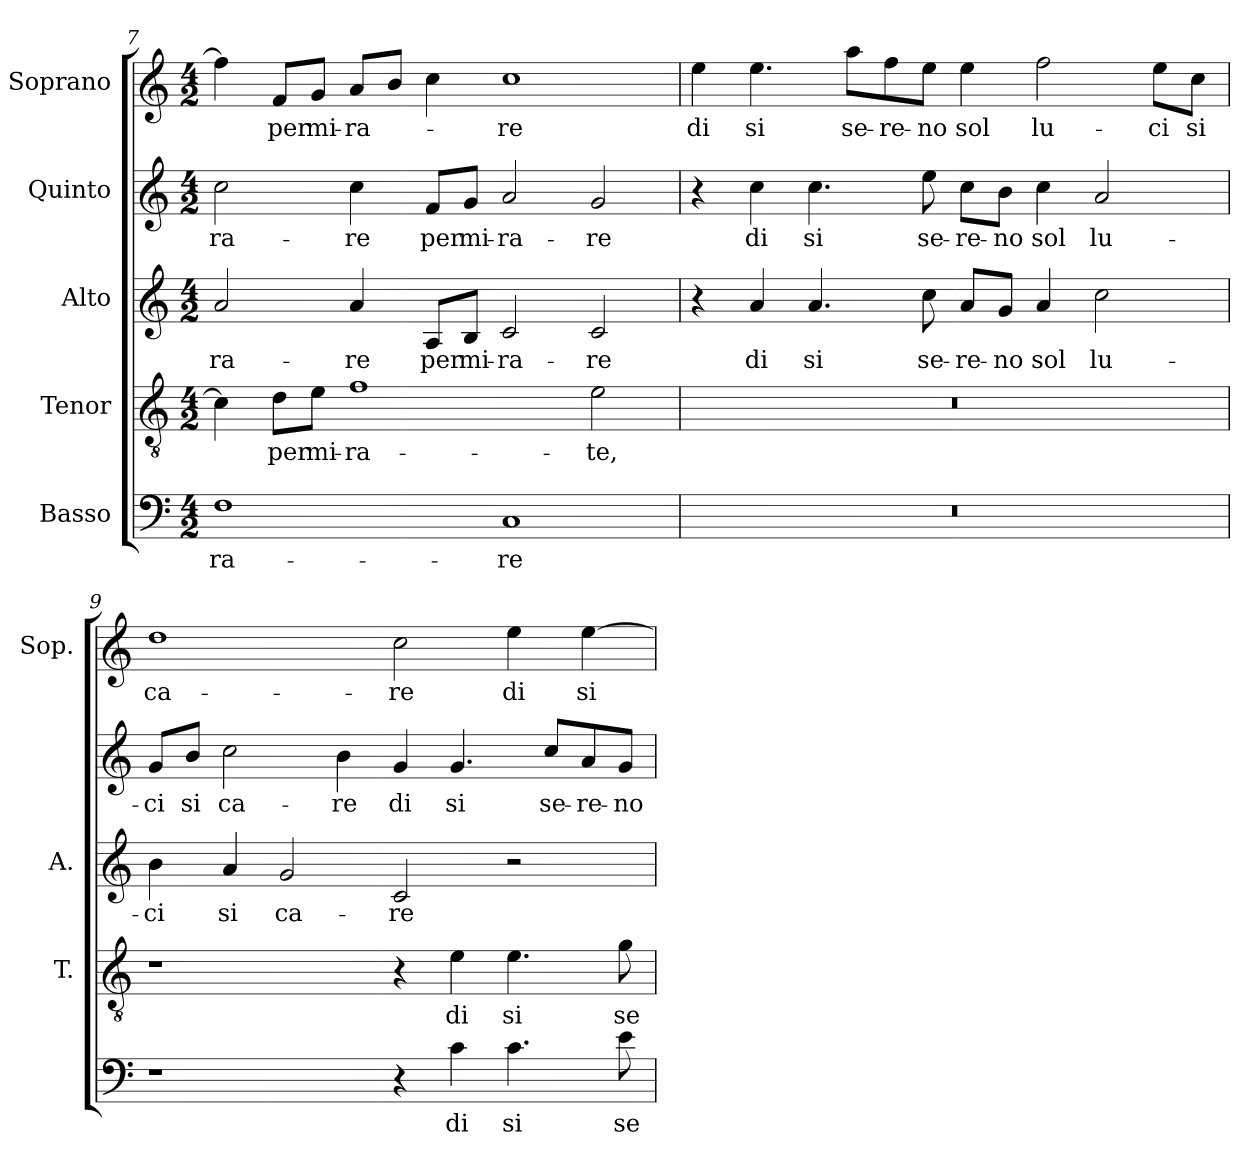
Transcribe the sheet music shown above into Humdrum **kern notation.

**kern	**text	**kern	**text	**kern	**text	**kern	**text	**kern	**text
*part5	*part5	*part4	*part4	*part3	*part3	*part2	*part2	*part1	*part1
*staff5	*staff5	*staff4	*staff4	*staff3	*staff3	*staff2	*staff2	*staff1	*staff1
*I"Basso	*	*I"Tenor	*	*I"Alto	*	*I"Quinto	*	*I"Soprano	*
*	*	*I'T.	*	*I'A.	*	*	*	*I'Sop.	*
*clefF4	*	*clefGv2	*	*clefG2	*	*clefG2	*	*clefG2	*
*	*	*ITrd7c12	*	*	*	*	*	*	*
*k[]	*	*k[]	*	*k[]	*	*k[]	*	*k[]	*
*C:	*	*C:	*	*C:	*	*C:	*	*C:	*
*M4/2	*	*M4/2	*	*M4/2	*	*M4/2	*	*M4/2	*
=7	=7	=7	=7	=7	=7	=7	=7	=7	=7
!	!LO:LY:b:color=#000000	!	!	!	!	!	!	!	!
!	!	!	!	!	!LO:LY:b:color=#000000	!	!	!	!
!	!	!	!	!	!	!	!LO:LY:b:color=#000000	!	!
1Fi	-ra-	4Ci\]	.	2ai/	-ra-	2cci\	-ra-	4ffi\]	.
!	!	!	!LO:LY:b:color=#000000	!	!	!	!	!	!
!	!	!	!	!	!	!	!	!	!LO:LY:b:color=#000000
.	.	8Di\L	per	.	.	.	.	8fi/L	per
!	!	!	!LO:LY:b:color=#000000	!	!	!	!	!	!
!	!	!	!	!	!	!	!	!	!LO:LY:b:color=#000000
.	.	8Ei\J	mi-	.	.	.	.	8gi/J	mi-
!	!	!	!LO:LY:b:color=#000000	!	!	!	!	!	!
!	!	!	!	!	!LO:LY:b:color=#000000	!	!	!	!
!	!	!	!	!	!	!	!LO:LY:b:color=#000000	!	!
!	!	!	!	!	!	!	!	!	!LO:LY:b:color=#000000
.	.	1Fi	-ra-	4ai/	-re	4cci\	-re	8ai/L	-ra-
.	.	.	.	.	.	.	.	8bi/J	.
!	!	!	!	!	!LO:LY:b:color=#000000	!	!	!	!
!	!	!	!	!	!	!	!LO:LY:b:color=#000000	!	!
.	.	.	.	8Ai/L	per	8fi/L	per	4cci\	.
!	!	!	!	!	!LO:LY:b:color=#000000	!	!	!	!
!	!	!	!	!	!	!	!LO:LY:b:color=#000000	!	!
.	.	.	.	8Bi/J	mi-	8gi/J	mi-	.	.
!	!LO:LY:b:color=#000000	!	!	!	!	!	!	!	!
!	!	!	!	!	!LO:LY:b:color=#000000	!	!	!	!
!	!	!	!	!	!	!	!LO:LY:b:color=#000000	!	!
!	!	!	!	!	!	!	!	!	!LO:LY:b:color=#000000
1Ci	-re	.	.	2ci/	-ra-	2ai/	-ra-	1cci	-re
!	!	!	!LO:LY:b:color=#000000	!	!	!	!	!	!
!	!	!	!	!	!LO:LY:b:color=#000000	!	!	!	!
!	!	!	!	!	!	!	!LO:LY:b:color=#000000	!	!
.	.	2Ei\	-te,	2ci/	-re	2gi/	-re	.	.
=8	=8	=8	=8	=8	=8	=8	=8	=8	=8
!LO:N:vis=1	!	!LO:N:vis=1	!	!	!	!	!	!	!
!	!	!	!	!	!	!	!	!	!LO:LY:b:color=#000000
0r	.	0r	.	4r	.	4r	.	4eei\	di
!	!	!	!	!	!LO:LY:b:color=#000000	!	!	!	!
!	!	!	!	!	!	!	!LO:LY:b:color=#000000	!	!
!	!	!	!	!	!	!	!	!	!LO:LY:b:color=#000000
.	.	.	.	4ai/	di	4cci\	di	4.eei\	si
!	!	!	!	!	!LO:LY:b:color=#000000	!	!	!	!
!	!	!	!	!	!	!	!LO:LY:b:color=#000000	!	!
.	.	.	.	4.ai/	si	4.cci\	si	.	.
!	!	!	!	!	!	!	!	!	!LO:LY:b:color=#000000
.	.	.	.	.	.	.	.	8aai\L	se-
!	!	!	!	!	!	!	!	!	!LO:LY:b:color=#000000
.	.	.	.	.	.	.	.	8ffi\	-re-
!	!	!	!	!	!LO:LY:b:color=#000000	!	!	!	!
!	!	!	!	!	!	!	!LO:LY:b:color=#000000	!	!
!	!	!	!	!	!	!	!	!	!LO:LY:b:color=#000000
.	.	.	.	8cci\	se-	8eei\	se-	8eei\J	-no
!	!	!	!	!	!LO:LY:b:color=#000000	!	!	!	!
!	!	!	!	!	!	!	!LO:LY:b:color=#000000	!	!
!	!	!	!	!	!	!	!	!	!LO:LY:b:color=#000000
.	.	.	.	8ai/L	-re-	8cci\L	-re-	4eei\	sol
!	!	!	!	!	!LO:LY:b:color=#000000	!	!	!	!
!	!	!	!	!	!	!	!LO:LY:b:color=#000000	!	!
.	.	.	.	8gi/J	-no	8bi\J	-no	.	.
!	!	!	!	!	!LO:LY:b:color=#000000	!	!	!	!
!	!	!	!	!	!	!	!LO:LY:b:color=#000000	!	!
!	!	!	!	!	!	!	!	!	!LO:LY:b:color=#000000
.	.	.	.	4ai/	sol	4cci\	sol	2ffi\	lu-
!	!	!	!	!	!LO:LY:b:color=#000000	!	!	!	!
!	!	!	!	!	!	!	!LO:LY:b:color=#000000	!	!
.	.	.	.	2cci\	lu-	2ai/	lu-	.	.
!	!	!	!	!	!	!	!	!	!LO:LY:b:color=#000000
.	.	.	.	.	.	.	.	8eei\L	-ci
!	!	!	!	!	!	!	!	!	!LO:LY:b:color=#000000
.	.	.	.	.	.	.	.	8cci\J	si
=9	=9	=9	=9	=9	=9	=9	=9	=9	=9
!	!	!	!	!	!LO:LY:b:color=#000000	!	!	!	!
!	!	!	!	!	!	!	!LO:LY:b:color=#000000	!	!
!	!	!	!	!	!	!	!	!	!LO:LY:b:color=#000000
1r	.	1r	.	4bi\	-ci	8gi/L	-ci	1ddi	ca-
!	!	!	!	!	!	!	!LO:LY:b:color=#000000	!	!
.	.	.	.	.	.	8bi/J	si	.	.
!	!	!	!	!	!LO:LY:b:color=#000000	!	!	!	!
!	!	!	!	!	!	!	!LO:LY:b:color=#000000	!	!
.	.	.	.	4ai/	si	2cci\	ca-	.	.
!	!	!	!	!	!LO:LY:b:color=#000000	!	!	!	!
.	.	.	.	2gi/	ca-	.	.	.	.
!	!	!	!	!	!	!	!LO:LY:b:color=#000000	!	!
.	.	.	.	.	.	4bi\	-re	.	.
!	!	!	!	!	!LO:LY:b:color=#000000	!	!	!	!
!	!	!	!	!	!	!	!LO:LY:b:color=#000000	!	!
!	!	!	!	!	!	!	!	!	!LO:LY:b:color=#000000
4r	.	4r	.	2ci/	-re	4gi/	di	2cci\	-re
!	!LO:LY:b:color=#000000	!	!	!	!	!	!	!	!
!	!	!	!LO:LY:b:color=#000000	!	!	!	!	!	!
!	!	!	!	!	!	!	!LO:LY:b:color=#000000	!	!
4ci\	di	4Ei\	di	.	.	4.gi/	si	.	.
!	!LO:LY:b:color=#000000	!	!	!	!	!	!	!	!
!	!	!	!LO:LY:b:color=#000000	!	!	!	!	!	!
!	!	!	!	!	!	!	!	!	!LO:LY:b:color=#000000
4.ci\	si	4.Ei\	si	2r	.	.	.	4eei\	di
!	!	!	!	!	!	!	!LO:LY:b:color=#000000	!	!
.	.	.	.	.	.	8cci/L	se-	.	.
!	!	!	!	!	!	!	!LO:LY:b:color=#000000	!	!
!	!	!	!	!	!	!	!	!	!LO:LY:b:color=#000000
.	.	.	.	.	.	8ai/	-re-	[>4eei\	si
!	!LO:LY:b:color=#000000	!	!	!	!	!	!	!	!
!	!	!	!LO:LY:b:color=#000000	!	!	!	!	!	!
!	!	!	!	!	!	!	!LO:LY:b:color=#000000	!	!
8ei\	se-	8Gi\	se-	.	.	8gi/J	-no	.	.
=	=	=	=	=	=	=	=	=	=
*-	*-	*-	*-	*-	*-	*-	*-	*-	*-
